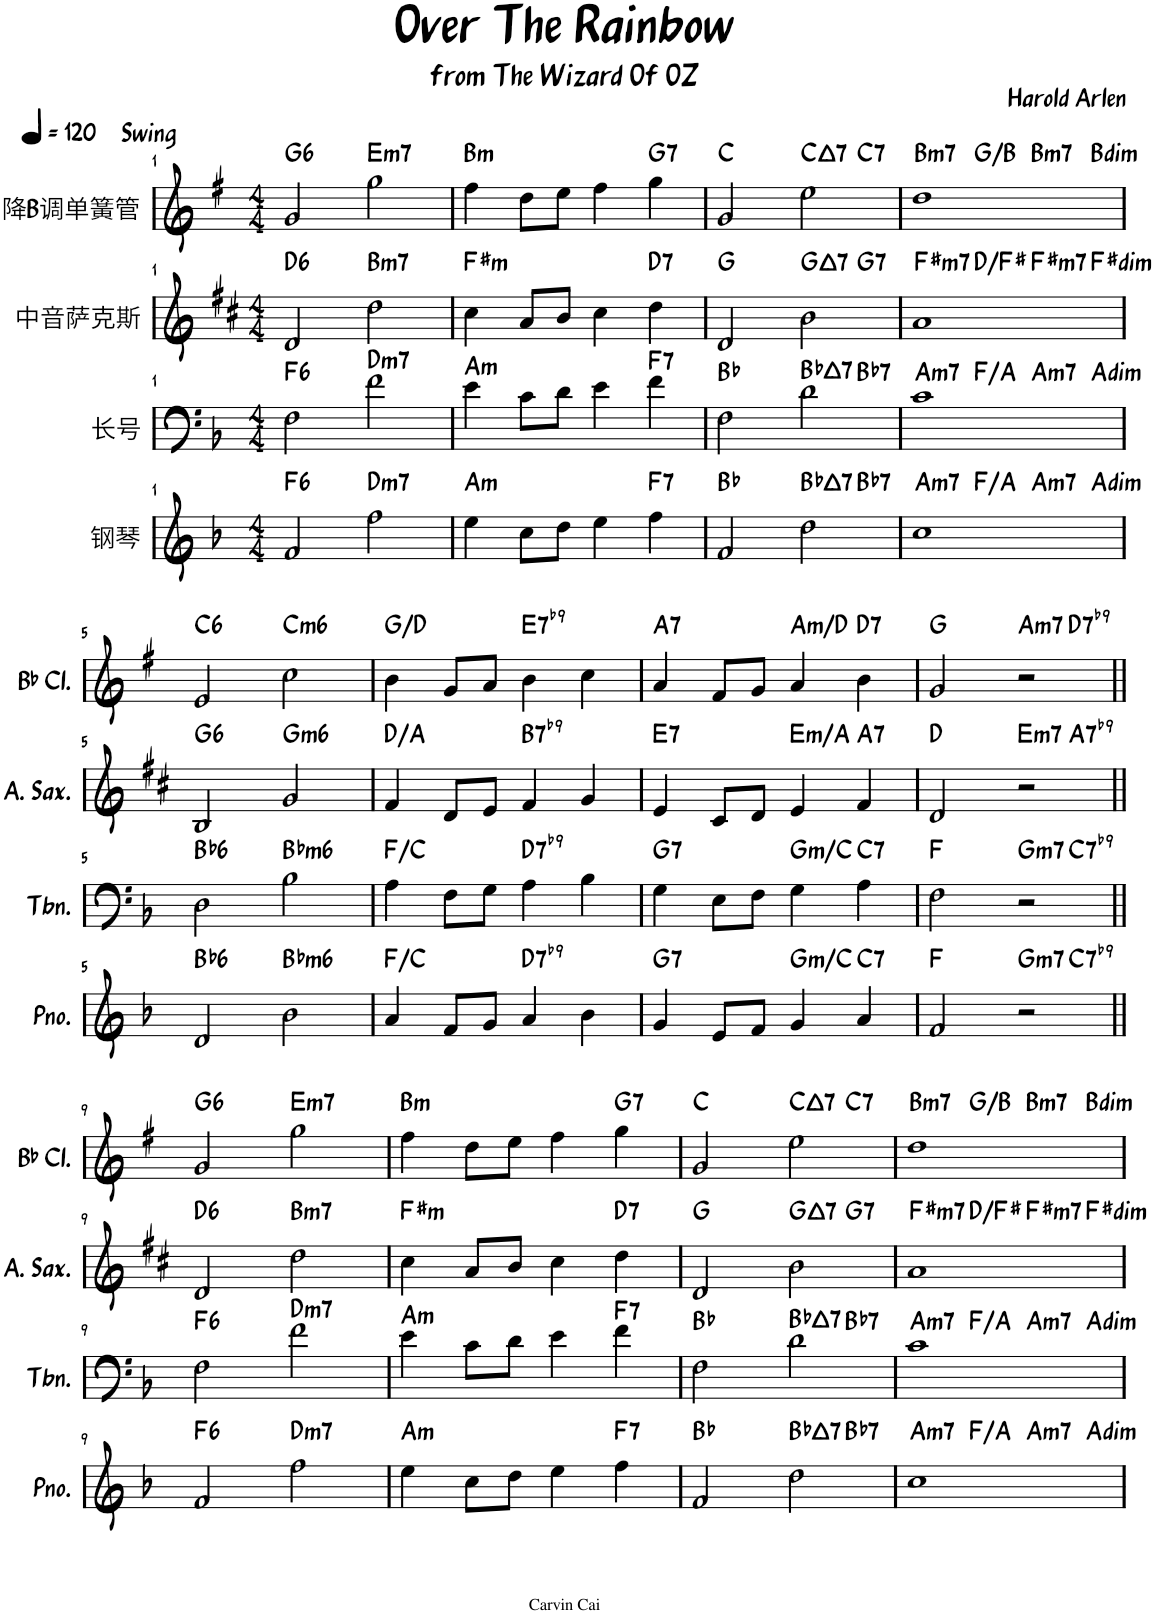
**kern	**harte	**kern	**harte	**kern	**harte	**kern	**harte
*part4	*part4	*part3	*part3	*part2	*part2	*part1	*part1
*staff4	*	*staff3	*	*staff2	*	*staff1	*
*I"钢琴	*	*I"长号	*	*I"中音萨克斯	*	*I"降B调单簧管	*
*clefG2	*	*clefF4	*	*clefG2	*	*clefG2	*
*	*	*	*	*Trd5c9	*	*Trd1c2	*
*k[b-]	*	*k[b-]	*	*k[f#c#]	*	*k[f#]	*
*M4/4	*	*M4/4	*	*M4/4	*	*M4/4	*
*MM120	*	*MM120	*	*MM120	*	*MM120	*
=1	=1	=1	=1	=1	=1	=1	=1
!	!LO:H:kt=6	!	!LO:H:kt=6	!	!LO:H:kt=6	!LO:TX:a:B:t=Swing	!LO:H:kt=6
2f/	F:maj6	2F\	F:maj6	2d/	D:maj6	2g/	G:maj6
!	!LO:H:kt=m7	!	!LO:H:kt=m7	!	!LO:H:kt=m7	!	!LO:H:kt=m7
2ff\	D:min7	2f\	D:min7	2dd\	B:min7	2gg\	E:min7
=2	=2	=2	=2	=2	=2	=2	=2
!	!LO:H:kt=m	!	!LO:H:kt=m	!	!LO:H:kt=m	!	!LO:H:kt=m
4ee\	A:min	4e\	A:min	4cc#\	F#:min	4ff#\	B:min
8cc\L	.	8c\L	.	8a/L	.	8dd\L	.
8dd\J	.	8d\J	.	8b/J	.	8ee\J	.
4ee\	.	4e\	.	4cc#\	.	4ff#\	.
!	!LO:H:kt=7	!	!LO:H:kt=7	!	!LO:H:kt=7	!	!LO:H:kt=7
4ff\	F:7	4f\	F:7	4dd\	D:7	4gg\	G:7
=3	=3	=3	=3	=3	=3	=3	=3
*^	*	*^	*	*^	*	*^	*
2f/	2.ryy	Bb:maj	2F\	2.ryy	Bb:maj	2d/	2.ryy	G:maj	2g/	2.ryy	C:maj
!	!	!LO:H:kt=7	!	!	!LO:H:kt=7	!	!	!LO:H:kt=7	!	!	!LO:H:kt=7
2dd\	.	Bb:maj7	2d\	.	Bb:maj7	2b\	.	G:maj7	2ee\	.	C:maj7
!	!	!LO:H:kt=7	!	!	!LO:H:kt=7	!	!	!LO:H:kt=7	!	!	!LO:H:kt=7
.	4ryy	Bb:7	.	4ryy	Bb:7	.	4ryy	G:7	.	4ryy	C:7
=4	=4	=4	=4	=4	=4	=4	=4	=4	=4	=4	=4
!	!	!LO:H:kt=m7	!	!	!LO:H:kt=m7	!	!	!LO:H:kt=m7	!	!	!LO:H:kt=m7
*^	*^	*	*^	*^	*	*^	*^	*	*^	*^	*
1cc	4ryy	2ryy	2.ryy	A:min7	1c	4ryy	2ryy	2.ryy	A:min7	1a	4ryy	2ryy	2.ryy	F#:min7	1dd	4ryy	2ryy	2.ryy	B:min7
.	2.ryy	.	.	F:maj/3	.	2.ryy	.	.	F:maj/3	.	2.ryy	.	.	D:maj/3	.	2.ryy	.	.	G:maj/3
!	!	!	!	!LO:H:kt=m7	!	!	!	!	!LO:H:kt=m7	!	!	!	!	!LO:H:kt=m7	!	!	!	!	!LO:H:kt=m7
.	.	2ryy	.	A:min7	.	.	2ryy	.	A:min7	.	.	2ryy	.	F#:min7	.	.	2ryy	.	B:min7
!	!	!	!	!LO:H:kt=dim	!	!	!	!	!LO:H:kt=dim	!	!	!	!	!LO:H:kt=dim	!	!	!	!	!LO:H:kt=dim
.	.	.	4ryy	A:dim	.	.	.	4ryy	A:dim	.	.	.	4ryy	F#:dim	.	.	.	4ryy	B:dim
!!LO:LB:g=z
=5	=5	=5	=5	=5	=5	=5	=5	=5	=5	=5	=5	=5	=5	=5	=5	=5	=5	=5	=5
!	!	!	!	!LO:H:kt=6	!	!	!	!	!LO:H:kt=6	!	!	!	!	!LO:H:kt=6	!	!	!	!	!LO:H:kt=6
*v	*v	*v	*v	*	*	*	*	*	*	*v	*v	*v	*v	*	*v	*v	*v	*v	*
*	*	*v	*v	*v	*v	*	*	*	*	*
2d/	Bb:maj6	2D\	Bb:maj6	2B/	G:maj6	2e/	C:maj6
!	!LO:H:kt=m6	!	!LO:H:kt=m6	!	!LO:H:kt=m6	!	!LO:H:kt=m6
2b-\	Bb:min6	2B-\	Bb:min6	2g/	G:min6	2cc\	C:min6
=6	=6	=6	=6	=6	=6	=6	=6
4a/	F:maj/5	4A\	F:maj/5	4f#/	D:maj/5	4b\	G:maj/5
8f/L	.	8F\L	.	8d/L	.	8g/L	.
8g/J	.	8G\J	.	8e/J	.	8a/J	.
!	!LO:H:kt=7	!	!LO:H:kt=7	!	!LO:H:kt=7	!	!LO:H:kt=7
4a/	D:7(b9)	4A\	D:7(b9)	4f#/	B:7(b9)	4b\	E:7(b9)
4b-\	.	4B-\	.	4g/	.	4cc\	.
=7	=7	=7	=7	=7	=7	=7	=7
!	!LO:H:kt=7	!	!LO:H:kt=7	!	!LO:H:kt=7	!	!LO:H:kt=7
4g/	G:7	4G\	G:7	4e/	E:7	4a/	A:7
8e/L	.	8E\L	.	8c#/L	.	8f#/L	.
8f/J	.	8F\J	.	8d/J	.	8g/J	.
!	!LO:H:kt=m	!	!LO:H:kt=m	!	!LO:H:kt=m	!	!LO:H:kt=m
4g/	G:min/4	4G\	G:min/4	4e/	E:min/4	4a/	A:min/4
!	!LO:H:kt=7	!	!LO:H:kt=7	!	!LO:H:kt=7	!	!LO:H:kt=7
4a/	C:7	4A\	C:7	4f#/	A:7	4b\	D:7
=8	=8	=8	=8	=8	=8	=8	=8
*^	*	*^	*	*^	*	*^	*
2f/	2.ryy	F:maj	2F\	2.ryy	F:maj	2d/	2.ryy	D:maj	2g/	2.ryy	G:maj
!	!	!LO:H:kt=m7	!	!	!LO:H:kt=m7	!	!	!LO:H:kt=m7	!	!	!LO:H:kt=m7
2r	.	G:min7	2r	.	G:min7	2r	.	E:min7	2r	.	A:min7
!	!	!LO:H:kt=7	!	!	!LO:H:kt=7	!	!	!LO:H:kt=7	!	!	!LO:H:kt=7
.	4ryy	C:7(b9)	.	4ryy	C:7(b9)	.	4ryy	A:7(b9)	.	4ryy	D:7(b9)
!!LO:LB:g=z
=9||	=9||	=9||	=9||	=9||	=9||	=9||	=9||	=9||	=9||	=9||	=9||
!	!	!LO:H:kt=6	!	!	!LO:H:kt=6	!	!	!LO:H:kt=6	!	!	!LO:H:kt=6
*v	*v	*	*	*	*	*v	*v	*	*v	*v	*
*	*	*v	*v	*	*	*	*	*
2f/	F:maj6	2F\	F:maj6	2d/	D:maj6	2g/	G:maj6
!	!LO:H:kt=m7	!	!LO:H:kt=m7	!	!LO:H:kt=m7	!	!LO:H:kt=m7
2ff\	D:min7	2f\	D:min7	2dd\	B:min7	2gg\	E:min7
=10	=10	=10	=10	=10	=10	=10	=10
!	!LO:H:kt=m	!	!LO:H:kt=m	!	!LO:H:kt=m	!	!LO:H:kt=m
4ee\	A:min	4e\	A:min	4cc#\	F#:min	4ff#\	B:min
8cc\L	.	8c\L	.	8a/L	.	8dd\L	.
8dd\J	.	8d\J	.	8b/J	.	8ee\J	.
4ee\	.	4e\	.	4cc#\	.	4ff#\	.
!	!LO:H:kt=7	!	!LO:H:kt=7	!	!LO:H:kt=7	!	!LO:H:kt=7
4ff\	F:7	4f\	F:7	4dd\	D:7	4gg\	G:7
=11	=11	=11	=11	=11	=11	=11	=11
*^	*	*^	*	*^	*	*^	*
2f/	2.ryy	Bb:maj	2F\	2.ryy	Bb:maj	2d/	2.ryy	G:maj	2g/	2.ryy	C:maj
!	!	!LO:H:kt=7	!	!	!LO:H:kt=7	!	!	!LO:H:kt=7	!	!	!LO:H:kt=7
2dd\	.	Bb:maj7	2d\	.	Bb:maj7	2b\	.	G:maj7	2ee\	.	C:maj7
!	!	!LO:H:kt=7	!	!	!LO:H:kt=7	!	!	!LO:H:kt=7	!	!	!LO:H:kt=7
.	4ryy	Bb:7	.	4ryy	Bb:7	.	4ryy	G:7	.	4ryy	C:7
=12	=12	=12	=12	=12	=12	=12	=12	=12	=12	=12	=12
!	!	!LO:H:kt=m7	!	!	!LO:H:kt=m7	!	!	!LO:H:kt=m7	!	!	!LO:H:kt=m7
*^	*^	*	*^	*^	*	*^	*^	*	*^	*^	*
1cc	4ryy	2ryy	2.ryy	A:min7	1c	4ryy	2ryy	2.ryy	A:min7	1a	4ryy	2ryy	2.ryy	F#:min7	1dd	4ryy	2ryy	2.ryy	B:min7
.	2.ryy	.	.	F:maj/3	.	2.ryy	.	.	F:maj/3	.	2.ryy	.	.	D:maj/3	.	2.ryy	.	.	G:maj/3
!	!	!	!	!LO:H:kt=m7	!	!	!	!	!LO:H:kt=m7	!	!	!	!	!LO:H:kt=m7	!	!	!	!	!LO:H:kt=m7
.	.	2ryy	.	A:min7	.	.	2ryy	.	A:min7	.	.	2ryy	.	F#:min7	.	.	2ryy	.	B:min7
!	!	!	!	!LO:H:kt=dim	!	!	!	!	!LO:H:kt=dim	!	!	!	!	!LO:H:kt=dim	!	!	!	!	!LO:H:kt=dim
.	.	.	4ryy	A:dim	.	.	.	4ryy	A:dim	.	.	.	4ryy	F#:dim	.	.	.	4ryy	B:dim
*v	*v	*v	*v	*	*	*	*	*	*	*v	*v	*v	*v	*	*v	*v	*v	*v	*
*	*	*v	*v	*v	*v	*	*	*	*	*
=	=	=	=	=	=	=	=
*-	*-	*-	*-	*-	*-	*-	*-
